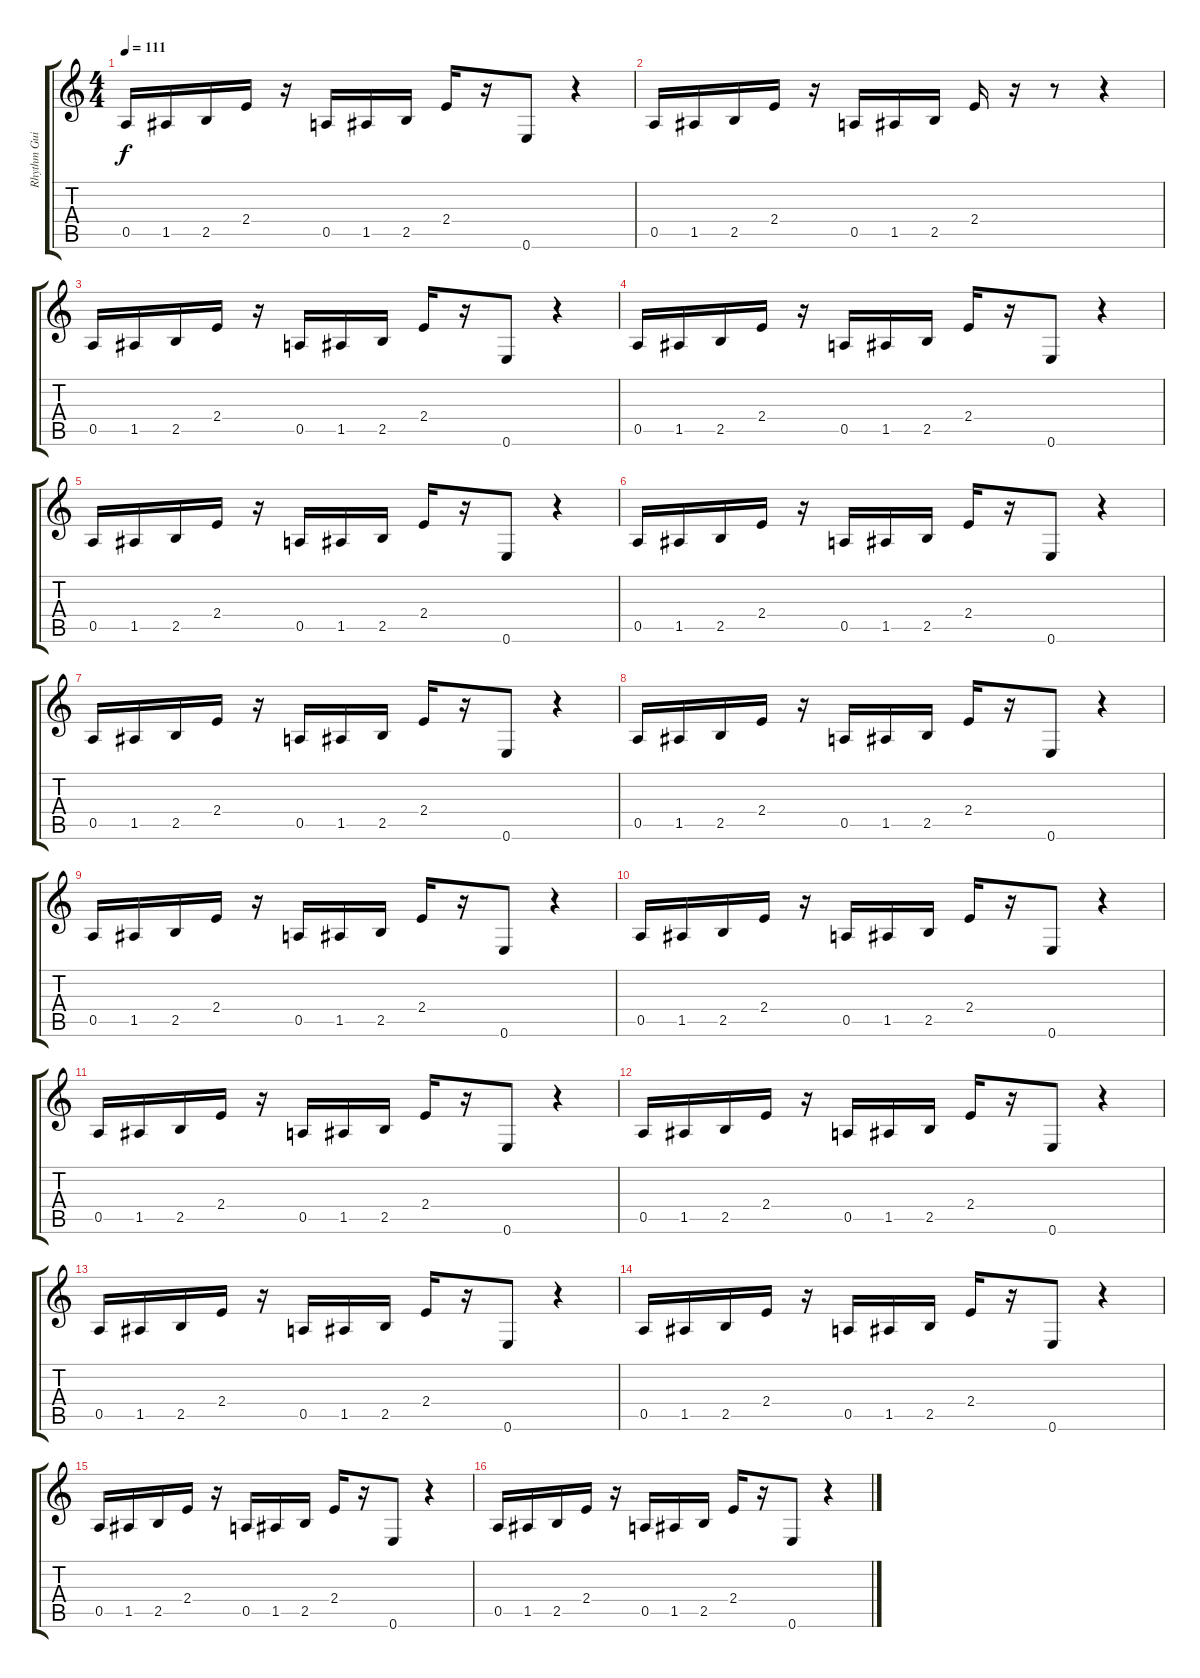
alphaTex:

\track ("Rhythm Guitar 2" "Rhythm Gui") {instrument distortionguitar}
\staff {score tabs}
\tuning (E4 B3 G3 D3 A2 E2) {hide}
\ts (4 4)
\tempo 111
\clef g2
\ks c
0.5.16{dy f} 1.5.16 2.5.16 2.4.16 r.16 0.5.16 1.5.16 2.5.16 2.4.16 r.16 0.6.8 r.4 |
0.5.16 1.5.16 2.5.16 2.4.16 r.16 0.5.16 1.5.16 2.5.16 2.4.16 r.16 r.8 r.4 |
0.5.16 1.5.16 2.5.16 2.4.16 r.16 0.5.16 1.5.16 2.5.16 2.4.16 r.16 0.6.8 r.4 |
0.5.16 1.5.16 2.5.16 2.4.16 r.16 0.5.16 1.5.16 2.5.16 2.4.16 r.16 0.6.8 r.4 |
0.5.16 1.5.16 2.5.16 2.4.16 r.16 0.5.16 1.5.16 2.5.16 2.4.16 r.16 0.6.8 r.4 |
0.5.16 1.5.16 2.5.16 2.4.16 r.16 0.5.16 1.5.16 2.5.16 2.4.16 r.16 0.6.8 r.4 |
0.5.16 1.5.16 2.5.16 2.4.16 r.16 0.5.16 1.5.16 2.5.16 2.4.16 r.16 0.6.8 r.4 |
0.5.16 1.5.16 2.5.16 2.4.16 r.16 0.5.16 1.5.16 2.5.16 2.4.16 r.16 0.6.8 r.4 |
0.5.16 1.5.16 2.5.16 2.4.16 r.16 0.5.16 1.5.16 2.5.16 2.4.16 r.16 0.6.8 r.4 |
0.5.16 1.5.16 2.5.16 2.4.16 r.16 0.5.16 1.5.16 2.5.16 2.4.16 r.16 0.6.8 r.4 |
0.5.16 1.5.16 2.5.16 2.4.16 r.16 0.5.16 1.5.16 2.5.16 2.4.16 r.16 0.6.8 r.4 |
0.5.16 1.5.16 2.5.16 2.4.16 r.16 0.5.16 1.5.16 2.5.16 2.4.16 r.16 0.6.8 r.4 |
0.5.16 1.5.16 2.5.16 2.4.16 r.16 0.5.16 1.5.16 2.5.16 2.4.16 r.16 0.6.8 r.4 |
0.5.16 1.5.16 2.5.16 2.4.16 r.16 0.5.16 1.5.16 2.5.16 2.4.16 r.16 0.6.8 r.4 |
0.5.16 1.5.16 2.5.16 2.4.16 r.16 0.5.16 1.5.16 2.5.16 2.4.16 r.16 0.6.8 r.4 |
0.5.16 1.5.16 2.5.16 2.4.16 r.16 0.5.16 1.5.16 2.5.16 2.4.16 r.16 0.6.8 r.4
